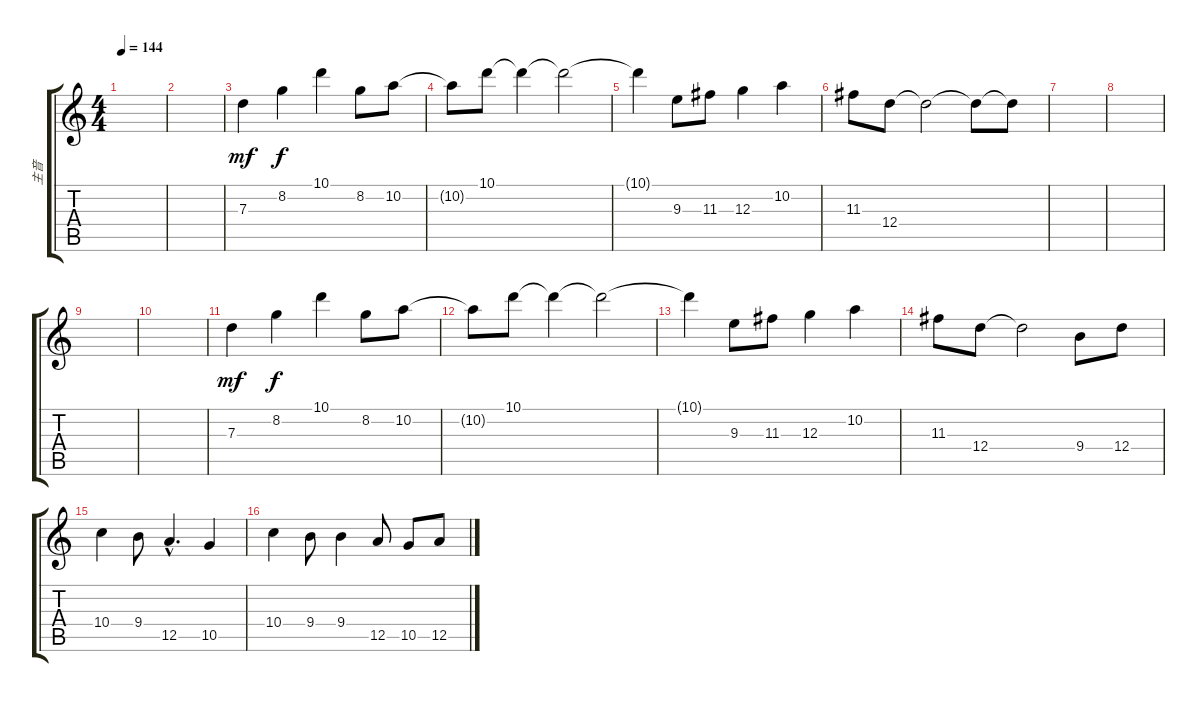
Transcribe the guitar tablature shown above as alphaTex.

\track ("主音" "主音") {instrument distortionguitar}
\staff {score tabs}
\tuning (E4 B3 G3 D3 A2 E2) {hide}
\ts (4 4)
\tempo 144
\clef g2
\ks c
|
|
7.3.4{dy mf volume 12} 8.2.4{dy f} 10.1.4 8.2.8 10.2.8 |
10.2{t}.8 10.1.8 10.1{t}.4 10.1{t}.2 |
10.1{t}.4 9.3.8 11.3.8 12.3.4 10.2.4 |
11.3.8 12.4.8 12.4{t}.2 12.4{t}.8 12.4{t}.8 |
|
|
|
|
7.3.4{dy mf} 8.2.4{dy f} 10.1.4 8.2.8 10.2.8 |
10.2{t}.8 10.1.8 10.1{t}.4 10.1{t}.2 |
10.1{t}.4 9.3.8 11.3.8 12.3.4 10.2.4 |
11.3.8 12.4.8 12.4{t}.2 9.4.8{volume 10 instrument stringensemble1} 12.4.8 |
10.4.4{instrument stringensemble1} 9.4.8 12.5{hac}.4{d} 10.5.4 |
10.4.4 9.4.8 9.4.4 12.5.8 10.5.8 12.5.8
